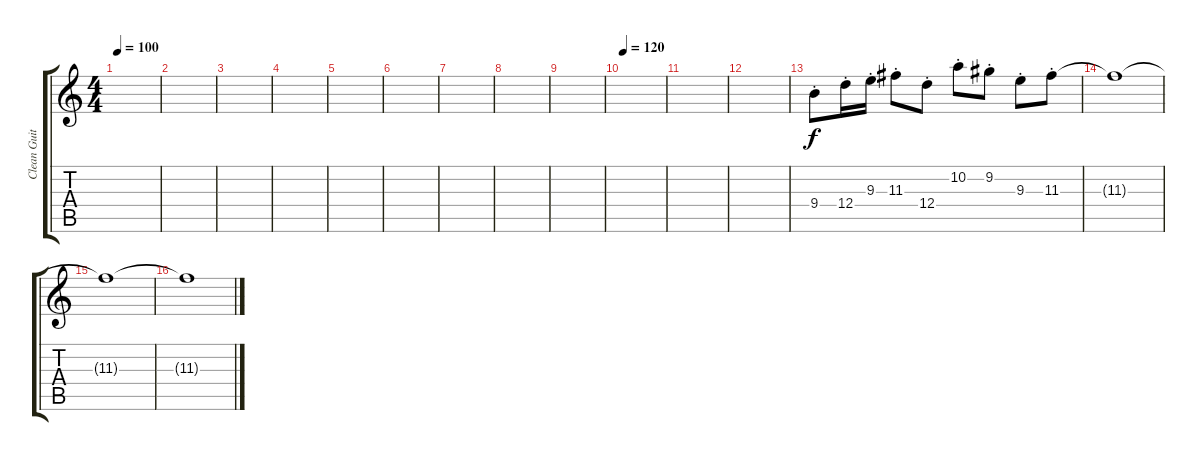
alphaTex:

\track ("Clean Guitar" "Clean Guit") {instrument acousticguitarsteel}
\staff {score tabs}
\tuning (E4 B3 G3 D3 A2 E2) {hide}
\ts (4 4)
\tempo 100
\clef g2
\ks c
|
|
|
|
|
|
|
|
|
\tempo 120
|
|
|
9.4{st}.8 12.4{st}.16 9.3{st}.16 11.3{st}.8 12.4{st}.8 10.2{st}.8 9.2{st}.8 9.3{st}.8 11.3{st}.8 |
11.3{t}.1 |
11.3{t}.1 |
11.3{t}.1
